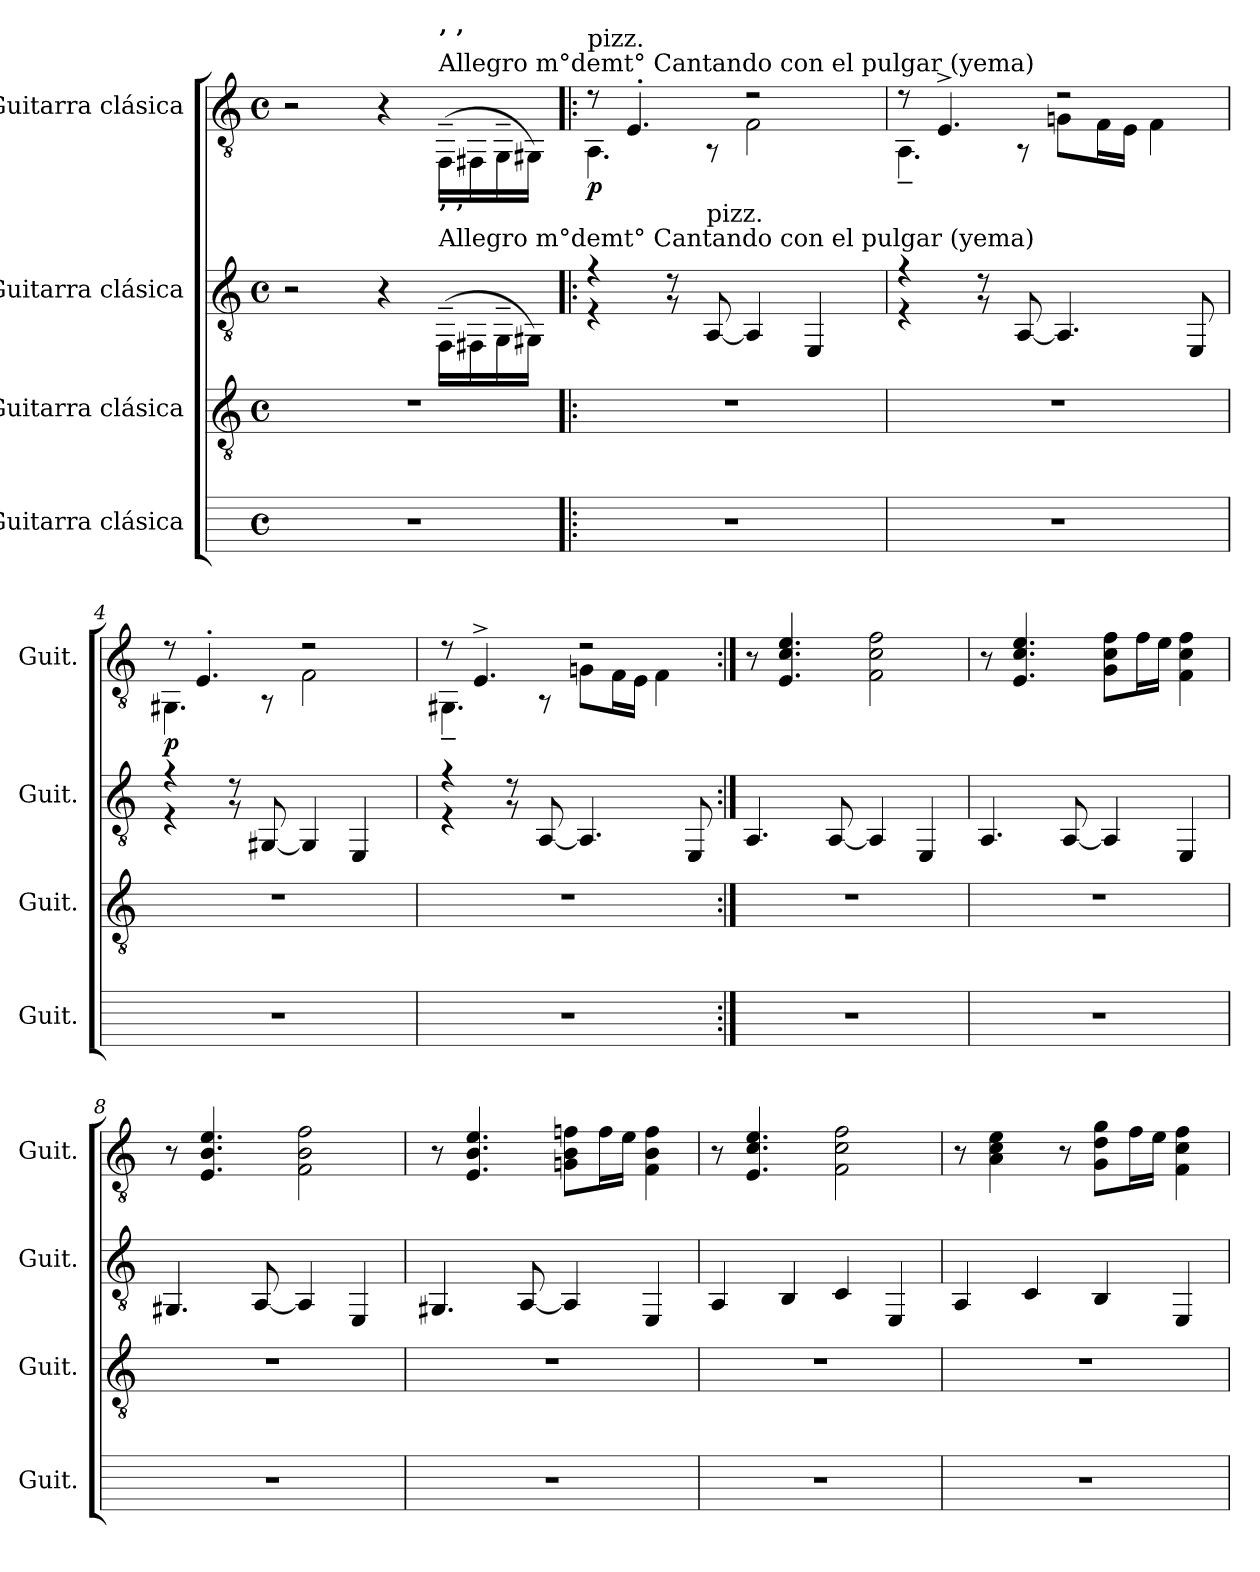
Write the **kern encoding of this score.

**kern	**kern	**kern	**kern	**dynam
*part4	*part3	*part2	*part1	*part1
*staff4	*staff3	*staff2	*staff1	*staff1
*I"Guitarra clásica	*I"Guitarra clásica	*I"Guitarra clásica	*I"Guitarra clásica	*
*I'Guit.	*I'Guit.	*I'Guit.	*I'Guit.	*
*stria6	*	*	*	*
*	*clefGv2	*clefGv2	*clefGv2	*
*k[]	*k[]	*k[]	*k[]	*
*M4/4	*M4/4	*M4/4	*M4/4	*
*met(c)	*met(c)	*met(c)	*met(c)	*
=1	=1	=1	=1	=1
1r	1r	2r	2r	.
.	.	4r	4r	.
!	!	!	!LO:TX:a:t=Allegro m°demt° Cantando con el pulgar (yema)	!
!	!	!	!LO:TX:a:B:t=’ ’	!
!	!	!LO:TX:a:t=Allegro m°demt° Cantando con el pulgar (yema)	!	!
!	!	!LO:TX:a:B:t=’ ’	!	!
.	.	(>16FF~\LL	(>16FF~\LL	.
.	.	16FF#X\	16FF#X\	.
.	.	16GG~\	16GG~\	.
.	.	16GG#X\JJ)	16GG#X\JJ)	.
=2!|:	=2!|:	=2!|:	=2!|:	=2!|:
*	*	*^	*^	*
!	!	!	!	!LO:TX:a:t=pizz.	!	!
!	!	!	!	!	!	!LO:DY:b
1r	1r	4r	4r	8r	4.AA\	p
.	.	.	.	4.E'/	.	.
.	.	8r	8r	.	.	.
!	!	!LO:TX:a:t=pizz.	!	!	!	!
.	.	[8AA/	2ryy	.	8r	.
.	.	4AA/]	.	2r	2F\	.
.	.	4EE/	.	.	.	.
.	.	.	8ryy	.	.	.
=3	=3	=3	=3	=3	=3	=3
1r	1r	4r	4r	8r	4.AA~\	.
.	.	.	.	4.E^/	.	.
.	.	8r	8r	.	.	.
.	.	[8AA/	2ryy	.	8r	.
.	.	4.AA/]	.	2r	8Gn\L	.
.	.	.	.	.	16F\L	.
.	.	.	.	.	16E\JJ	.
.	.	.	.	.	4F\	.
.	.	8EE/	8ryy	.	.	.
=4	=4	=4	=4	=4	=4	=4
!	!	!	!	!	!	!LO:DY:b
1r	1r	4r	4r	8r	4.GG#X\	p
.	.	.	.	4.E'/	.	.
.	.	8r	8r	.	.	.
.	.	[8GG#X/	2ryy	.	8r	.
.	.	4GG#/]	.	2r	2F\	.
.	.	4EE/	.	.	.	.
.	.	.	8ryy	.	.	.
!!LO:LB:g=z	!!
=5	=5	=5	=5	=5	=5	=5
1r	1r	4r	4r	8r	4.GG#X~\	.
.	.	.	.	4.E^/	.	.
.	.	8r	8r	.	.	.
.	.	[8AA/	2ryy	.	8r	.
.	.	4.AA/]	.	2r	8Gn\L	.
.	.	.	.	.	16F\L	.
.	.	.	.	.	16E\JJ	.
.	.	.	.	.	4F\	.
.	.	8EE/	8ryy	.	.	.
*	*	*v	*v	*	*	*
*	*	*	*v	*v	*
=6:|!	=6:|!	=6:|!	=6:|!	=6:|!
1r	1r	4.AA/	8r	.
.	.	.	4.E/ 4.c/ 4.e/	.
.	.	[8AA/	.	.
.	.	4AA/]	2F\ 2c\ 2f\	.
.	.	4EE/	.	.
=7	=7	=7	=7	=7
1r	1r	4.AA/	8r	.
.	.	.	4.E/ 4.c/ 4.e/	.
.	.	[8AA/	.	.
.	.	4AA/]	8G\ 8c\ 8f\L	.
.	.	.	16f\L	.
.	.	.	16e\JJ	.
.	.	4EE/	4F\ 4c\ 4f\	.
=8	=8	=8	=8	=8
1r	1r	4.GG#X/	8r	.
.	.	.	4.E/ 4.B/ 4.e/	.
.	.	[8AA/	.	.
.	.	4AA/]	2F\ 2B\ 2f\	.
.	.	4EE/	.	.
=9	=9	=9	=9	=9
1r	1r	4.GG#X/	8r	.
.	.	.	4.E/ 4.B/ 4.e/	.
.	.	[8AA/	.	.
.	.	4AA/]	8Gn\ 8B\ 8fn\L	.
.	.	.	16f\L	.
.	.	.	16e\JJ	.
.	.	4EE/	4F\ 4B\ 4f\	.
!!LO:LB:g=z
=10	=10	=10	=10	=10
1r	1r	4AA/	8r	.
.	.	.	4.E/ 4.c/ 4.e/	.
.	.	4BB/	.	.
.	.	4C/	2F\ 2c\ 2f\	.
.	.	4EE/	.	.
=11	=11	=11	=11	=11
1r	1r	4AA/	8r	.
.	.	.	4A\ 4c\ 4e\	.
.	.	4C/	.	.
.	.	.	8r	.
.	.	4BB/	8G\ 8d\ 8g\L	.
.	.	.	16f\L	.
.	.	.	16e\JJ	.
.	.	4EE/	4F\ 4c\ 4f\	.
=	=	=	=	=
*-	*-	*-	*-	*-
